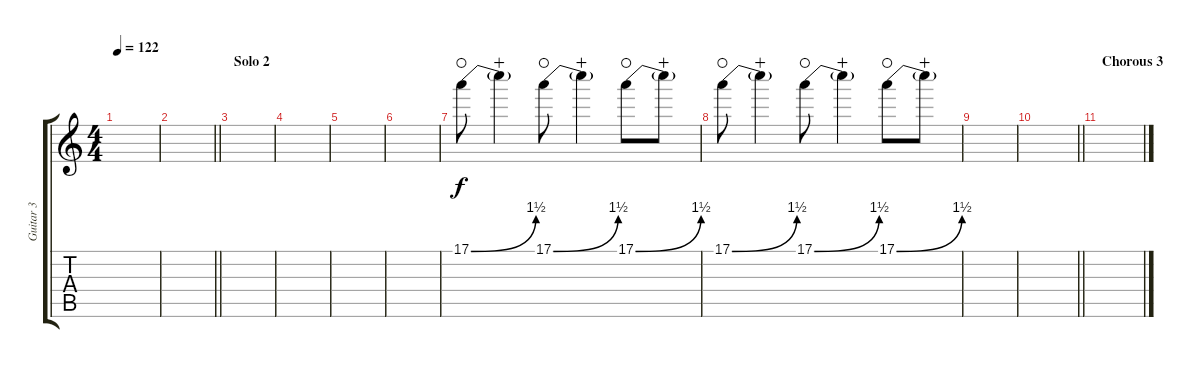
\track ("Guitar 3" "Guitar 3") {instrument electricguitarclean}
\staff {score tabs}
\tuning (E4 B3 G3 D3 A2 E2) {hide}
\ts (4 4)
\tempo 122
\clef g2
\ks c
|
\barLineRight lightlight
|
\section ("" "Solo 2")
|
|
|
|
17.1{be (bend 0 0 60 6)}.8{waho} 17.1{t}.4{wahc} 17.1{be (bend 0 0 60 6)}.8{waho} 17.1{t}.4{wahc} 17.1{be (bend 0 0 60 6)}.8{waho} 17.1{t}.8{wahc} |
17.1{be (bend 0 0 60 6)}.8{waho} 17.1{t}.4{wahc} 17.1{be (bend 0 0 60 6)}.8{waho} 17.1{t}.4{wahc} 17.1{be (bend 0 0 60 6)}.8{waho} 17.1{t}.8{wahc} |
|
\barLineRight lightlight
|
\section ("" "Chorous 3")
